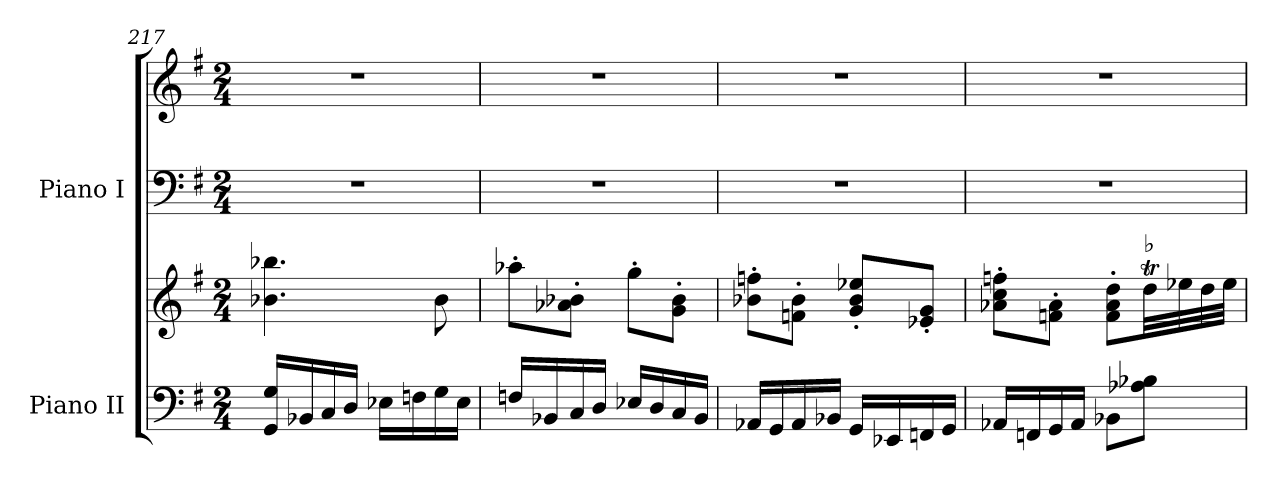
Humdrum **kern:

**kern	**kern	**dynam	**kern	**kern
*part2	*part2	*part2	*part1	*part1
*staff4	*staff3	*staff3/4	*staff2	*staff1
*I"Piano II	*	*	*I"Piano I	*
*I'Pno. II	*	*	*I'Pno. I	*
*clefF4	*clefG2	*	*clefF4	*clefG2
*k[f#]	*k[f#]	*	*k[f#]	*k[f#]
*M2/4	*M2/4	*	*M2/4	*M2/4
=217	=217	=217	=217	=217
!	!	!LO:DY:b=2	!	!
!	!	!LO:DY:n=1:b	!	!
16GG!/ 16G!/LL	4.b-X!\ 4.bb-X!\	mf f	2r	2r
16BB-X!/	.	.	.	.
16C!/	.	.	.	.
16D!/JJ	.	.	.	.
16E-X!\LL	.	.	.	.
16Fn!\	.	.	.	.
16G!\	8b-!\	.	.	.
16E-!\JJ	.	.	.	.
!!LO:LB:g=z
=218	=218	=218	=218	=218
16Fn!/LL	8aa-X'!\L	.	2r	2r
16BB-X!/	.	.	.	.
16C!/	8a-X!\' 8b-X!\'J	.	.	.
16D!/JJ	.	.	.	.
16E-X!/LL	8gg'!\L	.	.	.
16D!/	.	.	.	.
16C!/	8g!\' 8b-!\'J	.	.	.
16BB-!/JJ	.	.	.	.
=219	=219	=219	=219	=219
16AA-X!/LL	8b-X!\' 8ffn!\'L	.	2r	2r
16GG!/	.	.	.	.
16AA-!/	8fn!\' 8b-!\'J	.	.	.
16BB-X!/JJ	.	.	.	.
16GG!/LL	8g!/' 8b-!/' 8ee-X!/'L	.	.	.
16EE-X!/	.	.	.	.
16FFn!/	8e-X!/' 8g!/'J	.	.	.
16GG!/JJ	.	.	.	.
=220	=220	=220	=220	=220
16AA-X!/LL	8a-X!\' 8cc!\' 8ffn!\'L	.	2r	2r
16FFn!/	.	.	.	.
16GG!/	8fn!\' 8a-!\'J	.	.	.
16AA-!/JJ	.	.	.	.
8BB-X!\L	8f!\' 8a-!\' 8dd!\'L	.	.	.
!	!LO:TX:a:t=♭	!	!	!
8A-X!\ 8B-X!\J	32ddT!\LL	.	.	.
.	32ee-X!\	.	.	.
.	32dd!\	.	.	.
.	32ee-!\JJJ	.	.	.
=	=	=	=	=
*-	*-	*-	*-	*-
